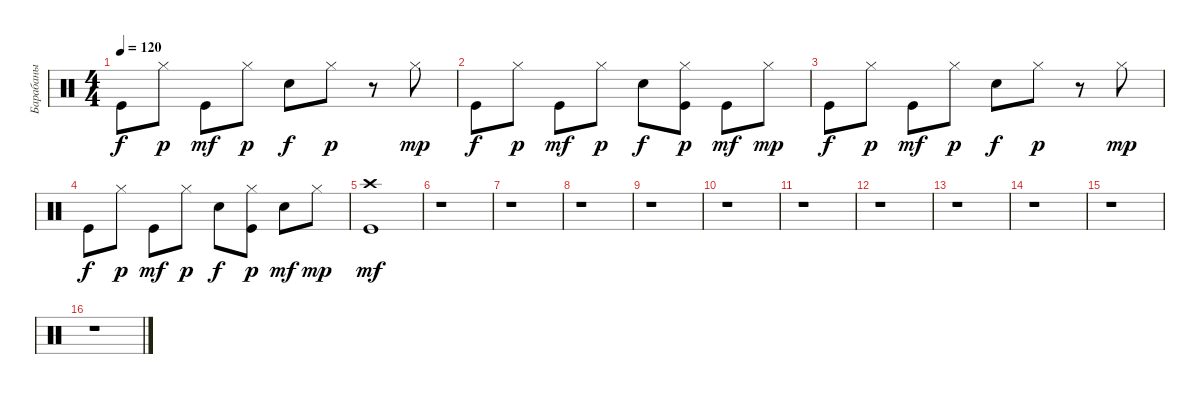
\track ("Барабаны" "Барабаны") {instrument percussion}
\staff {score}
\articulation defaults
\ts (4 4)
\tempo 120
\clef neutral
\ks c "Kick (hit)".8{dy f} "Hi-Hat (closed)".8{dy p} "Kick (hit)".8{dy mf} "Hi-Hat (closed)".8{dy p} "Snare (hit) 2".8{dy f} "Hi-Hat (closed)".8{dy p}
r.8 "Hi-Hat (closed)".8{dy mp} |
"Kick (hit)".8{dy f} "Hi-Hat (closed)".8{dy p} "Kick (hit)".8{dy mf} "Hi-Hat (closed)".8{dy p} "Snare (hit) 2".8{dy f} ("Kick (hit)" "Hi-Hat (closed)").8{dy p} "Kick (hit)".8{dy mf} "Hi-Hat (closed)".8{dy mp} |
"Kick (hit)".8{dy f} "Hi-Hat (closed)".8{dy p} "Kick (hit)".8{dy mf} "Hi-Hat (closed)".8{dy p} "Snare (hit) 2".8{dy f} "Hi-Hat (closed)".8{dy p} r.8 "Hi-Hat (closed)".8{dy mp} |
"Kick (hit)".8{dy f} "Hi-Hat (closed)".8{dy p} "Kick (hit)".8{dy mf} "Hi-Hat (closed)".8{dy p} "Snare (hit) 2".8{dy f} ("Kick (hit)" "Hi-Hat (closed)").8{dy p} "Electric Snare (hit)".8{dy mf} "Hi-Hat (closed)".8{dy mp} |
("Crash high (hit)" "Kick (hit)").1{dy mf} |
r.1 |
r.1 |
r.1 |
r.1 |
r.1 |
r.1 |
r.1 |
r.1 |
r.1 |
r.1 |
r.1
